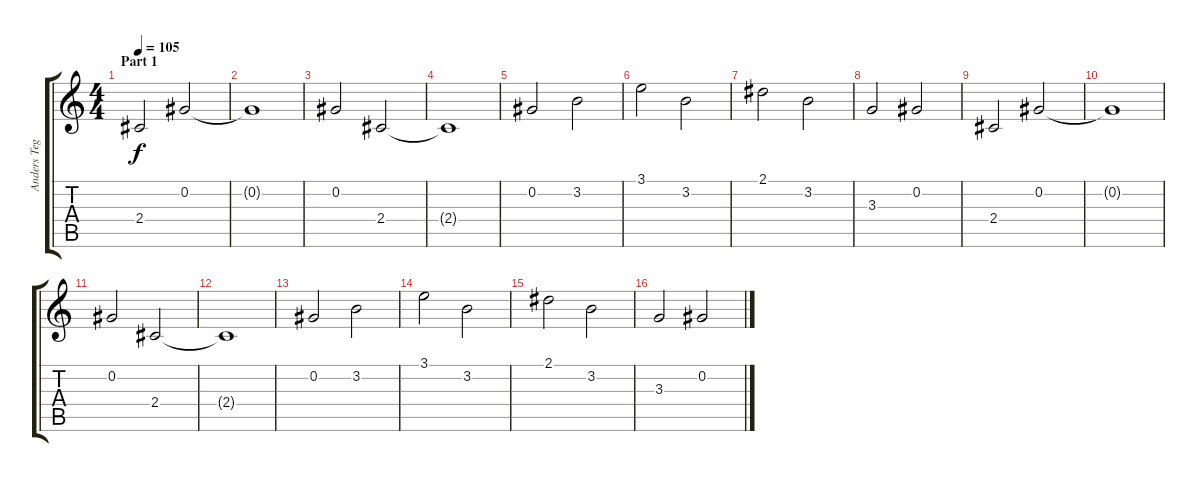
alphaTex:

\track ("Anders Teglund" "Anders Teg") {instrument electricguitarjazz}
\staff {score tabs}
\tuning (Db4 Ab3 E3 B2 Gb2 B1) {hide}
\ts (4 4)
\section ("" "Part 1")
\tempo 105
\clef g2
\ks c
2.4.2{dy f instrument electricguitarjazz} 0.2.2 |
0.2{t}.1 |
0.2.2 2.4.2 |
2.4{t}.1 |
0.2.2 3.2.2 |
3.1.2 3.2.2 |
2.1.2 3.2.2 |
3.3.2 0.2.2 |
2.4.2 0.2.2 |
0.2{t}.1 |
0.2.2 2.4.2 |
2.4{t}.1 |
0.2.2 3.2.2 |
3.1.2 3.2.2 |
2.1.2 3.2.2 |
3.3.2 0.2.2
